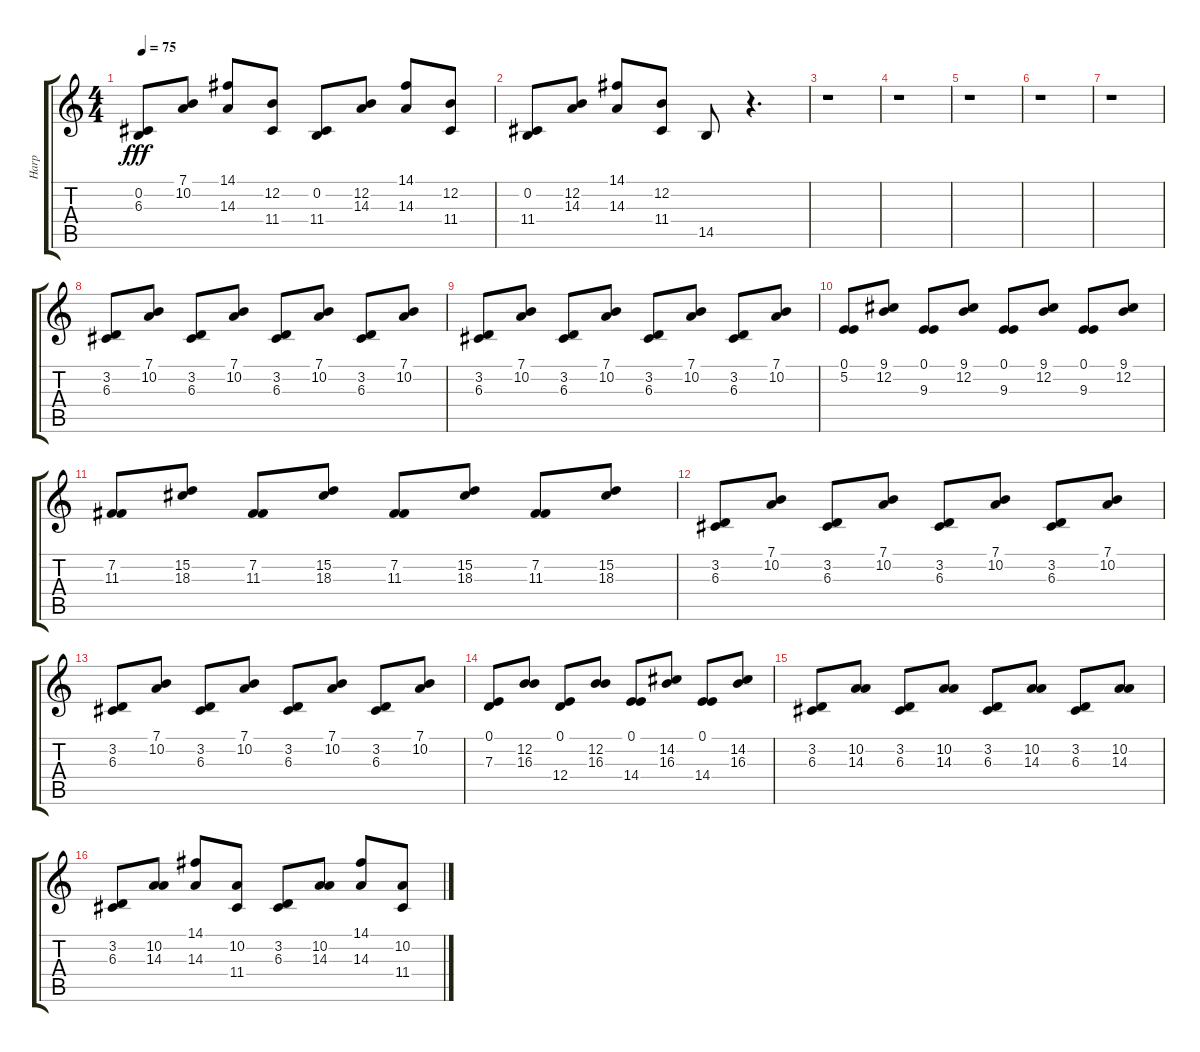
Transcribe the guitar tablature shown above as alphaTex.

\track ("Harp                " "Harp      ") {instrument orchestralharp}
\staff {score tabs}
\tuning (E4 B3 G3 D3 A2 E2) {hide}
\ts (4 4)
\tempo 75
\clef g2
\ks c
(0.2 6.3).8{dy fff} (7.1 10.2).8 (14.1 14.3).8 (12.2 11.4).8 (0.2 11.4).8 (12.2 14.3).8 (14.1 14.3).8 (12.2 11.4).8 |
(0.2 11.4).8 (12.2 14.3).8 (14.1 14.3).8 (12.2 11.4).8 14.5.8 r.4{d} |
r.1 |
r.1 |
r.1 |
r.1 |
r.1 |
(3.2 6.3).8 (7.1 10.2).8 (3.2 6.3).8 (7.1 10.2).8 (3.2 6.3).8 (7.1 10.2).8 (3.2 6.3).8 (7.1 10.2).8 |
(3.2 6.3).8 (7.1 10.2).8 (3.2 6.3).8 (7.1 10.2).8 (3.2 6.3).8 (7.1 10.2).8 (3.2 6.3).8 (7.1 10.2).8 |
(0.1 5.2).8 (9.1 12.2).8 (0.1 9.3).8 (9.1 12.2).8 (0.1 9.3).8 (9.1 12.2).8 (0.1 9.3).8 (9.1 12.2).8 |
(7.2 11.3).8 (15.2 18.3).8 (7.2 11.3).8 (15.2 18.3).8 (7.2 11.3).8 (15.2 18.3).8 (7.2 11.3).8 (15.2 18.3).8 |
(3.2 6.3).8 (7.1 10.2).8 (3.2 6.3).8 (7.1 10.2).8 (3.2 6.3).8 (7.1 10.2).8 (3.2 6.3).8 (7.1 10.2).8 |
(3.2 6.3).8 (7.1 10.2).8 (3.2 6.3).8 (7.1 10.2).8 (3.2 6.3).8 (7.1 10.2).8 (3.2 6.3).8 (7.1 10.2).8 |
(0.1 7.3).8 (12.2 16.3).8 (0.1 12.4).8 (12.2 16.3).8 (0.1 14.4).8 (14.2 16.3).8 (0.1 14.4).8 (14.2 16.3).8 |
(3.2 6.3).8 (10.2 14.3).8 (3.2 6.3).8 (10.2 14.3).8 (3.2 6.3).8 (10.2 14.3).8 (3.2 6.3).8 (10.2 14.3).8 |
(3.2 6.3).8 (10.2 14.3).8 (14.1 14.3).8 (10.2 11.4).8 (3.2 6.3).8 (10.2 14.3).8 (14.1 14.3).8 (10.2 11.4).8
